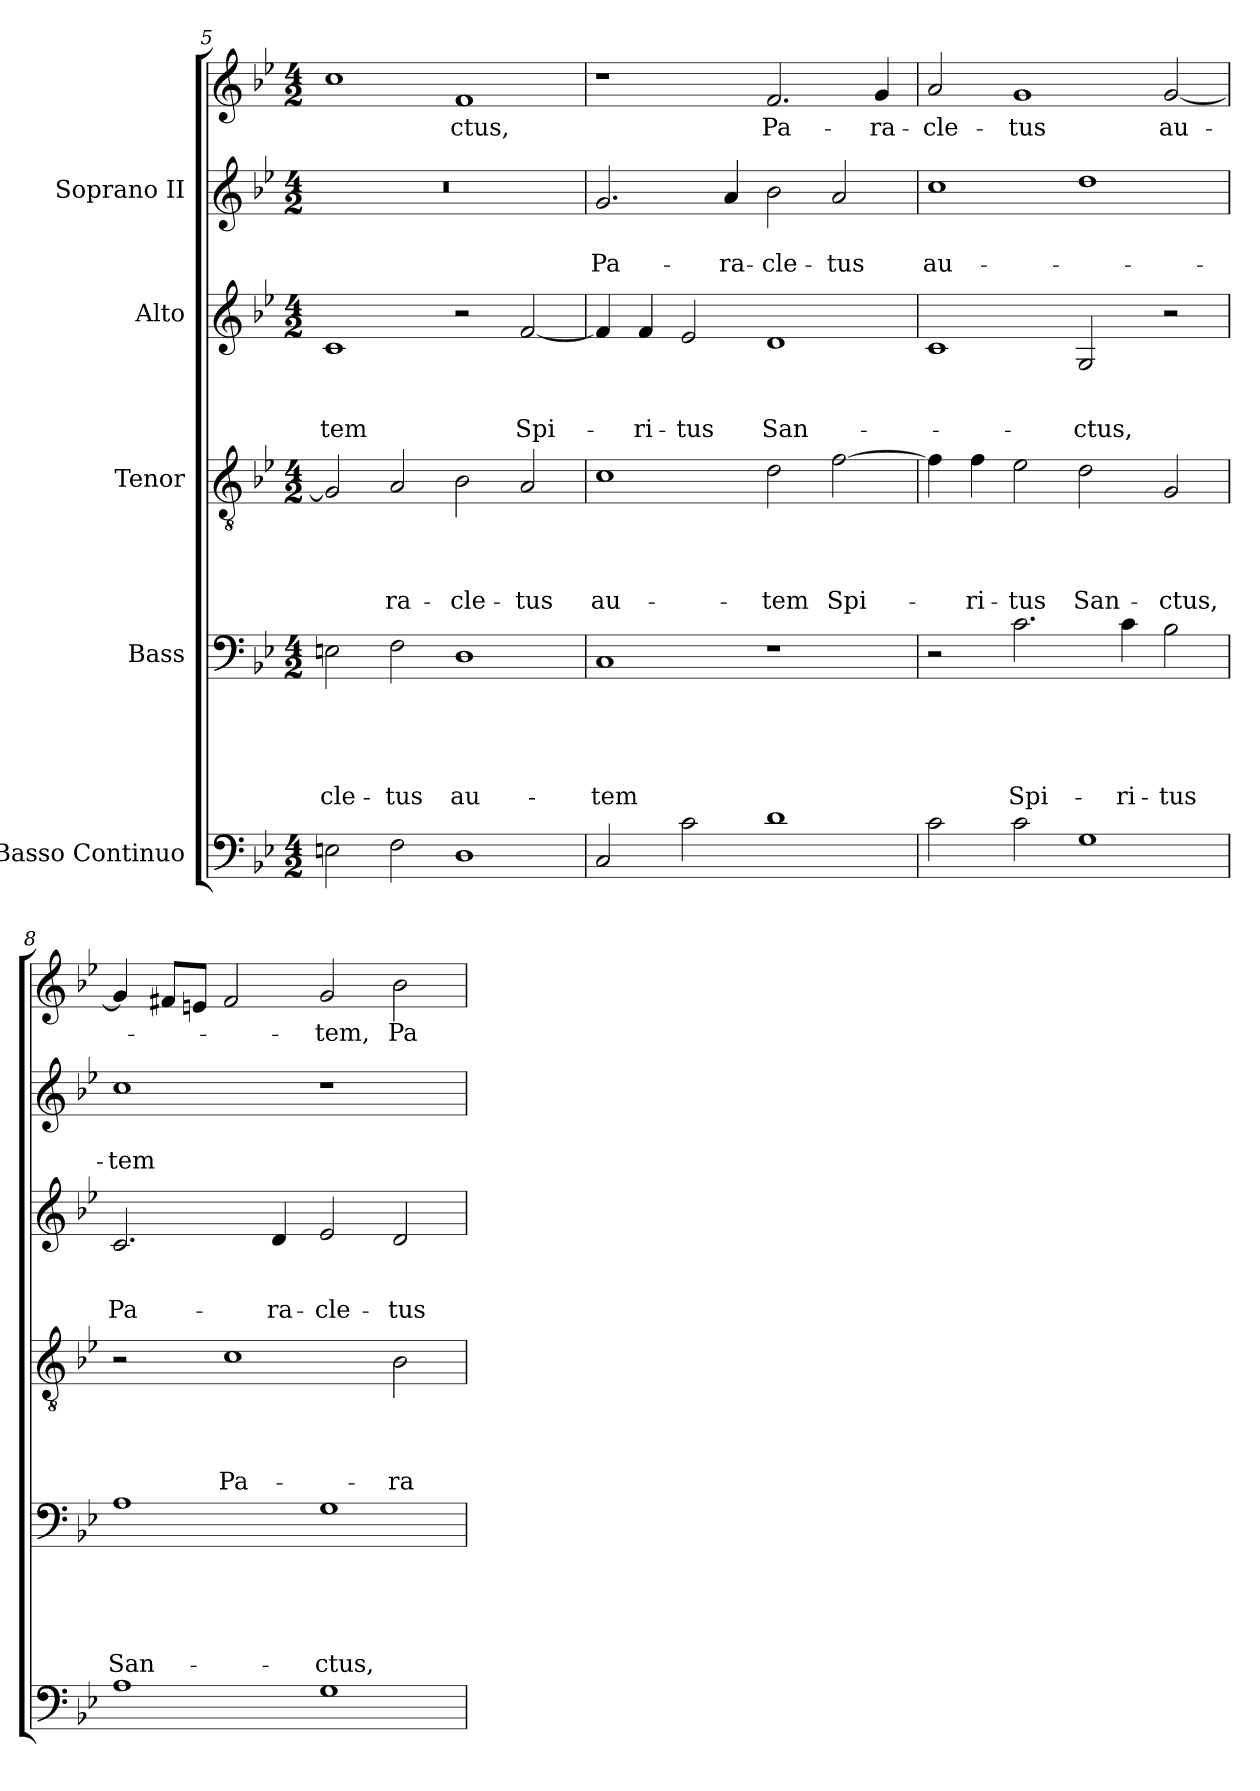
**kern	**kern	**text	**text	**text	**text	**text	**kern	**text	**text	**text	**text	**kern	**text	**text	**text	**kern	**text	**text	**kern	**text
*part6	*part5	*part5	*part5	*part5	*part5	*part5	*part4	*part4	*part4	*part4	*part4	*part3	*part3	*part3	*part3	*part2	*part2	*part2	*part1	*part1
*staff6	*staff5	*staff5	*staff5	*staff5	*staff5	*staff5	*staff4	*staff4	*staff4	*staff4	*staff4	*staff3	*staff3	*staff3	*staff3	*staff2	*staff2	*staff2	*staff1	*staff1
*I"Basso Continuo	*I"Bass	*	*	*	*	*	*I"Tenor	*	*	*	*	*I"Alto	*	*	*	*I"Soprano II	*	*	*	*
!!LO:LB:g=z
*clefF4	*clefF4	*	*	*	*	*	*clefGv2	*	*	*	*	*clefG2	*	*	*	*clefG2	*	*	*clefG2	*
*k[b-e-]	*k[b-e-]	*	*	*	*	*	*k[b-e-]	*	*	*	*	*k[b-e-]	*	*	*	*k[b-e-]	*	*	*k[b-e-]	*
*B-:	*B-:	*	*	*	*	*	*B-:	*	*	*	*	*B-:	*	*	*	*B-:	*	*	*B-:	*
*M4/2	*M4/2	*	*	*	*	*	*M4/2	*	*	*	*	*M4/2	*	*	*	*M4/2	*	*	*M4/2	*
=5	=5	=5	=5	=5	=5	=5	=5	=5	=5	=5	=5	=5	=5	=5	=5	=5	=5	=5	=5	=5
!	!	!	!	!	!	!LO:LY:b	!	!	!	!	!	!	!	!	!LO:LY:b	!	!	!	!	!
2En\	2En\	.	.	.	.	-cle-	2G/]	.	.	.	.	1c	.	.	-tem	0r	.	.	1cc	.
!	!	!	!	!	!	!LO:LY:b	!	!	!	!	!LO:LY:b	!	!	!	!	!	!	!	!	!
2F\	2F\	.	.	.	.	-tus	2A/	.	.	.	-ra-	.	.	.	.	.	.	.	.	.
!	!	!	!	!	!	!LO:LY:b	!	!	!	!	!LO:LY:b	!	!	!	!	!	!	!	!	!LO:LY:b
1D	1D	.	.	.	.	au-	2B-\	.	.	.	-cle-	2r	.	.	.	.	.	.	1f	-ctus,
!	!	!	!	!	!	!	!	!	!	!	!LO:LY:b	!	!	!	!LO:LY:b	!	!	!	!	!
.	.	.	.	.	.	.	2A/	.	.	.	-tus	[2f/	.	.	Spi-	.	.	.	.	.
=6	=6	=6	=6	=6	=6	=6	=6	=6	=6	=6	=6	=6	=6	=6	=6	=6	=6	=6	=6	=6
!	!	!	!	!	!	!LO:LY:b	!	!	!	!	!LO:LY:b	!	!	!	!	!	!	!LO:LY:b	!	!
2C/	1C	.	.	.	.	-tem	1c	.	.	.	au-	4f/]	.	.	.	2.g/	.	Pa-	1r	.
!	!	!	!	!	!	!	!	!	!	!	!	!	!	!	!LO:LY:b	!	!	!	!	!
.	.	.	.	.	.	.	.	.	.	.	.	4f/	.	.	-ri-	.	.	.	.	.
!	!	!	!	!	!	!	!	!	!	!	!	!	!	!	!LO:LY:b	!	!	!	!	!
2c\	.	.	.	.	.	.	.	.	.	.	.	2e-/	.	.	-tus	.	.	.	.	.
!	!	!	!	!	!	!	!	!	!	!	!	!	!	!	!	!	!	!LO:LY:b	!	!
.	.	.	.	.	.	.	.	.	.	.	.	.	.	.	.	4a/	.	-ra-	.	.
!	!	!	!	!	!	!	!	!	!	!	!LO:LY:b	!	!	!	!LO:LY:b	!	!	!LO:LY:b	!	!LO:LY:b
1d	1r	.	.	.	.	.	2d\	.	.	.	-tem	1d	.	.	San-	2b-\	.	-cle-	2.f/	Pa-
!	!	!	!	!	!	!	!	!	!	!	!LO:LY:b	!	!	!	!	!	!	!LO:LY:b	!	!
.	.	.	.	.	.	.	[2f\	.	.	.	Spi-	.	.	.	.	2a/	.	-tus	.	.
!	!	!	!	!	!	!	!	!	!	!	!	!	!	!	!	!	!	!	!	!LO:LY:b
.	.	.	.	.	.	.	.	.	.	.	.	.	.	.	.	.	.	.	4g/	-ra-
=7	=7	=7	=7	=7	=7	=7	=7	=7	=7	=7	=7	=7	=7	=7	=7	=7	=7	=7	=7	=7
!	!	!	!	!	!	!	!	!	!	!	!	!	!	!	!	!	!	!LO:LY:b	!	!LO:LY:b
2c\	2r	.	.	.	.	.	4f\]	.	.	.	.	1c	.	.	.	1cc	.	au-	2a/	-cle-
!	!	!	!	!	!	!	!	!	!	!	!LO:LY:b	!	!	!	!	!	!	!	!	!
.	.	.	.	.	.	.	4f\	.	.	.	-ri-	.	.	.	.	.	.	.	.	.
!	!	!	!	!	!	!LO:LY:b	!	!	!	!	!LO:LY:b	!	!	!	!	!	!	!	!	!LO:LY:b
2c\	2.c\	.	.	.	.	Spi-	2e-\	.	.	.	-tus	.	.	.	.	.	.	.	1g	-tus
!	!	!	!	!	!	!	!	!	!	!	!LO:LY:b	!	!	!	!LO:LY:b	!	!	!	!	!
1G	.	.	.	.	.	.	2d\	.	.	.	San-	2G/	.	.	-ctus,	1dd	.	.	.	.
!	!	!	!	!	!	!LO:LY:b	!	!	!	!	!	!	!	!	!	!	!	!	!	!
.	4c\	.	.	.	.	-ri-	.	.	.	.	.	.	.	.	.	.	.	.	.	.
!	!	!	!	!	!	!LO:LY:b	!	!	!	!	!LO:LY:b	!	!	!	!	!	!	!	!	!LO:LY:b
.	2B-\	.	.	.	.	-tus	2G/	.	.	.	-ctus,	2r	.	.	.	.	.	.	[2g/	au-
=8	=8	=8	=8	=8	=8	=8	=8	=8	=8	=8	=8	=8	=8	=8	=8	=8	=8	=8	=8	=8
!	!	!	!	!	!	!LO:LY:b	!	!	!	!	!	!	!	!	!LO:LY:b	!	!	!LO:LY:b	!	!
1A	1A	.	.	.	.	San-	2r	.	.	.	.	2.c/	.	.	Pa-	1cc	.	-tem	4g/]	.
.	.	.	.	.	.	.	.	.	.	.	.	.	.	.	.	.	.	.	8f#X/L	.
.	.	.	.	.	.	.	.	.	.	.	.	.	.	.	.	.	.	.	8en/J	.
!	!	!	!	!	!	!	!	!	!	!	!LO:LY:b	!	!	!	!	!	!	!	!	!
.	.	.	.	.	.	.	1c	.	.	.	Pa-	.	.	.	.	.	.	.	2f#/	.
!	!	!	!	!	!	!	!	!	!	!	!	!	!	!	!LO:LY:b	!	!	!	!	!
.	.	.	.	.	.	.	.	.	.	.	.	4d/	.	.	-ra-	.	.	.	.	.
!	!	!	!	!	!	!LO:LY:b	!	!	!	!	!	!	!	!	!LO:LY:b	!	!	!	!	!LO:LY:b
1G	1G	.	.	.	.	-ctus,	.	.	.	.	.	2e-/	.	.	-cle-	1r	.	.	2g/	-tem,
!	!	!	!	!	!	!	!	!	!	!	!LO:LY:b	!	!	!	!LO:LY:b	!	!	!	!	!LO:LY:b
.	.	.	.	.	.	.	2B-\	.	.	.	-ra-	2d/	.	.	-tus	.	.	.	2b-\	Pa-
=	=	=	=	=	=	=	=	=	=	=	=	=	=	=	=	=	=	=	=	=
*-	*-	*-	*-	*-	*-	*-	*-	*-	*-	*-	*-	*-	*-	*-	*-	*-	*-	*-	*-	*-
